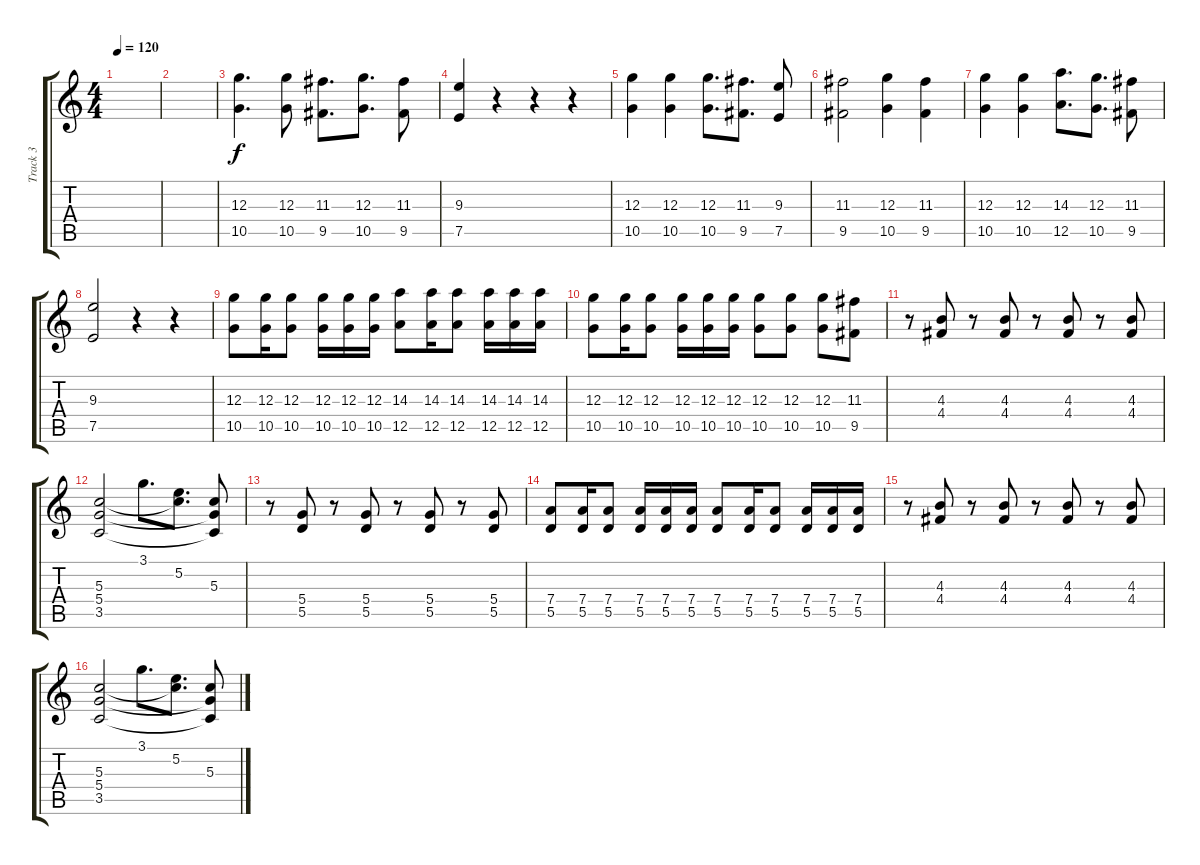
\track ("Track 3" "Track 3") {instrument distortionguitar}
\staff {score tabs}
\tuning (E4 B3 G3 D3 A2 E2) {hide}
\ts (4 4)
\tempo 120
\clef g2
\ks c
|
|
(12.3 10.5).4{d} (12.3 10.5).8 (11.3 9.5).8{d} (12.3 10.5).8{d} (11.3 9.5).8 |
(9.3 7.5).4 r.4 r.4 r.4 |
(12.3 10.5).4 (12.3 10.5).4 (12.3 10.5).8{d} (11.3 9.5).8{d} (9.3 7.5).8 |
(11.3 9.5).2 (12.3 10.5).4 (11.3 9.5).4 |
(12.3 10.5).4 (12.3 10.5).4 (14.3 12.5).8{d} (12.3 10.5).8{d} (11.3 9.5).8 |
(9.3 7.5).2 r.4 r.4 |
(12.3 10.5).8 (12.3 10.5).16 (12.3 10.5).8 (12.3 10.5).16 (12.3 10.5).16 (12.3 10.5).16 (14.3 12.5).8 (14.3 12.5).16 (14.3 12.5).8 (14.3 12.5).16 (14.3 12.5).16 (14.3 12.5).16 |
(12.3 10.5).8 (12.3 10.5).16 (12.3 10.5).8 (12.3 10.5).16 (12.3 10.5).16 (12.3 10.5).16 (12.3 10.5).8 (12.3 10.5).8 (12.3 10.5).8 (11.3 9.5).8 |
r.8 (4.3 4.4).8 r.8 (4.3 4.4).8 r.8 (4.3 4.4).8 r.8 (4.3 4.4).8 |
(5.3 5.4 3.5).2 3.1.8{d} (5.2 5.3{t}).8{d} (5.3 5.4{t} 3.5{t}).8 |
r.8 (5.4 5.5).8 r.8 (5.4 5.5).8 r.8 (5.4 5.5).8 r.8 (5.4 5.5).8 |
(7.4 5.5).8 (7.4 5.5).16 (7.4 5.5).8 (7.4 5.5).16 (7.4 5.5).16 (7.4 5.5).16 (7.4 5.5).8 (7.4 5.5).16 (7.4 5.5).8 (7.4 5.5).16 (7.4 5.5).16 (7.4 5.5).16 |
r.8 (4.3 4.4).8 r.8 (4.3 4.4).8 r.8 (4.3 4.4).8 r.8 (4.3 4.4).8 |
(5.3 5.4 3.5).2 3.1.8{d} (5.2 5.3{t}).8{d} (5.3 5.4{t} 3.5{t}).8
